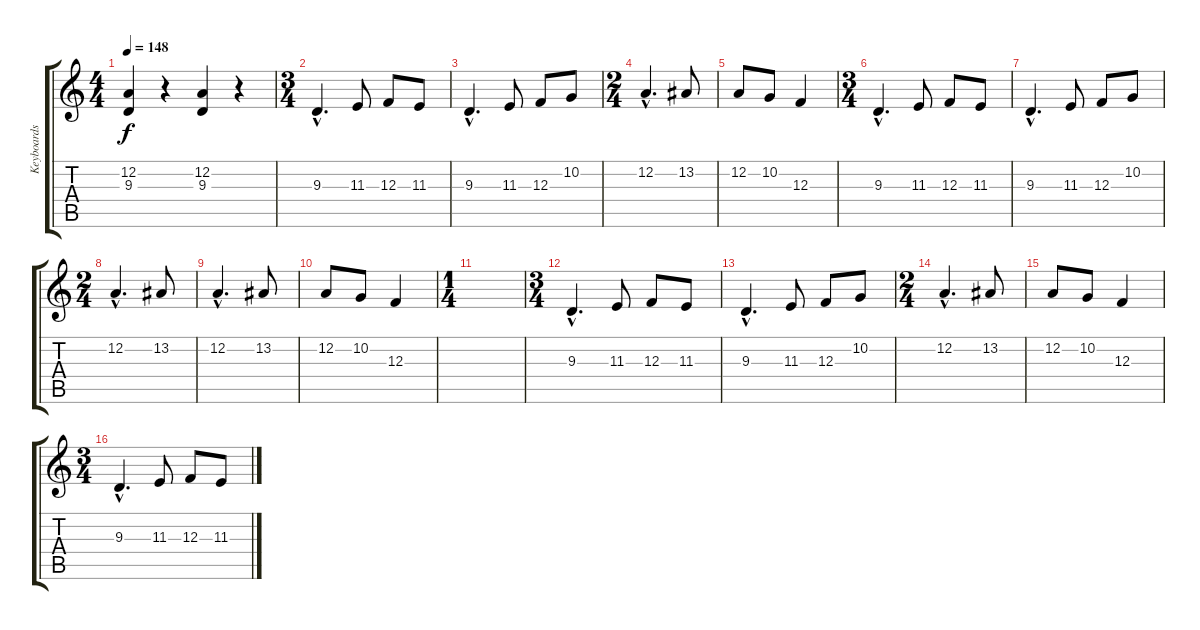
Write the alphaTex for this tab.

\track ("Keyboards" "Keyboards") {instrument lead2sawtooth}
\staff {score tabs}
\tuning (D4 A3 F3 C3 G2 C2) {hide}
\ts (4 4)
\tempo 148
\clef g2
\ks c
(12.2 9.3).4{dy f} r.4 (12.2 9.3).4 r.4 |
\ts (3 4)
9.3{hac}.4{d} 11.3.8 12.3.8 11.3.8 |
9.3{hac}.4{d} 11.3.8 12.3.8 10.2.8 |
\ts (2 4)
12.2{hac}.4{d} 13.2.8 |
12.2.8 10.2.8 12.3.4 |
\ts (3 4)
9.3{hac}.4{d} 11.3.8 12.3.8 11.3.8 |
9.3{hac}.4{d} 11.3.8 12.3.8 10.2.8 |
\ts (2 4)
12.2{hac}.4{d} 13.2.8 |
12.2{hac}.4{d} 13.2.8 |
12.2.8 10.2.8 12.3.4 |
\ts (1 4)
|
\ts (3 4)
9.3{hac}.4{d} 11.3.8 12.3.8 11.3.8 |
9.3{hac}.4{d} 11.3.8 12.3.8 10.2.8 |
\ts (2 4)
12.2{hac}.4{d} 13.2.8 |
12.2.8 10.2.8 12.3.4 |
\ts (3 4)
9.3{hac}.4{d} 11.3.8 12.3.8 11.3.8
